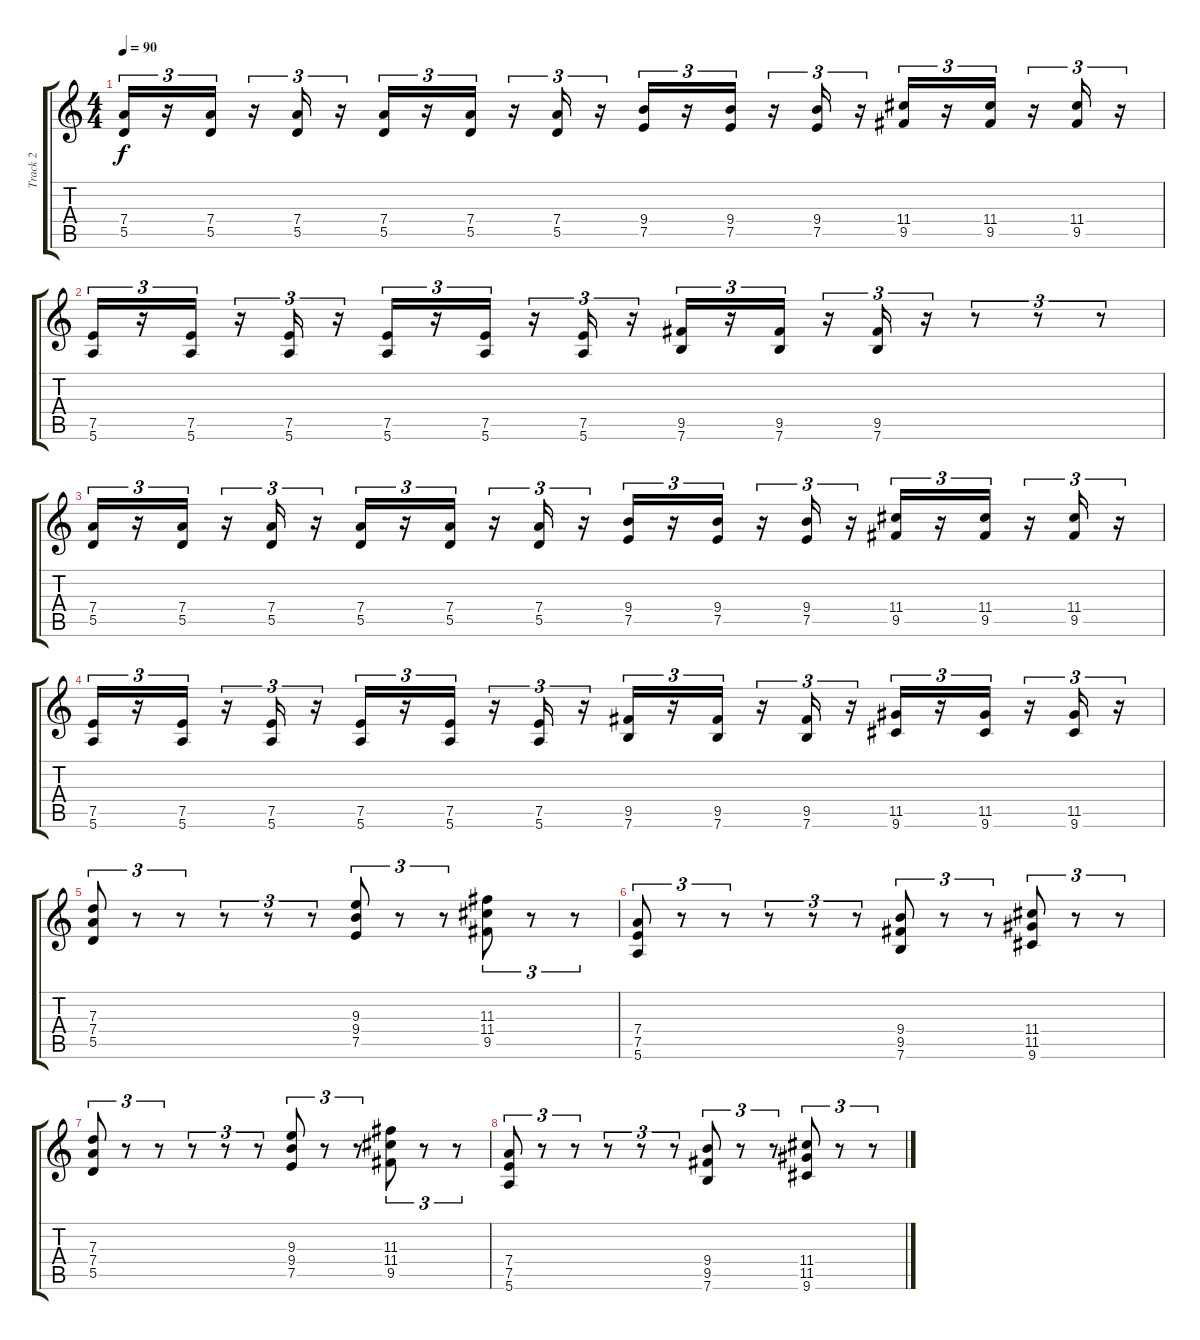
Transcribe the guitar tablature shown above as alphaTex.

\track ("Track 2" "Track 2") {instrument overdrivenguitar}
\staff {score tabs}
\tuning (E4 B3 G3 D3 A2 E2) {hide}
\ts (4 4)
\tempo 90
\clef g2
\ks c
(7.4 5.5).16{tu (3 2) dy f} r.16{tu (3 2)} (7.4 5.5).16{tu (3 2)} r.16{tu (3 2)} (7.4 5.5).16{tu (3 2)} r.16{tu (3 2)} (7.4 5.5).16{tu (3 2)} r.16{tu (3 2)} (7.4 5.5).16{tu (3 2)} r.16{tu (3 2)} (7.4 5.5).16{tu (3 2)} r.16{tu (3 2)} (9.4 7.5).16{tu (3 2)} r.16{tu (3 2)} (9.4 7.5).16{tu (3 2)} r.16{tu (3 2)} (9.4 7.5).16{tu (3 2)} r.16{tu (3 2)} (11.4 9.5).16{tu (3 2)} r.16{tu (3 2)} (11.4 9.5).16{tu (3 2)} r.16{tu (3 2)} (11.4 9.5).16{tu (3 2)} r.16{tu (3 2)} |
(7.5 5.6).16{tu (3 2)} r.16{tu (3 2)} (7.5 5.6).16{tu (3 2)} r.16{tu (3 2)} (7.5 5.6).16{tu (3 2)} r.16{tu (3 2)} (7.5 5.6).16{tu (3 2)} r.16{tu (3 2)} (7.5 5.6).16{tu (3 2)} r.16{tu (3 2)} (7.5 5.6).16{tu (3 2)} r.16{tu (3 2)} (9.5 7.6).16{tu (3 2)} r.16{tu (3 2)} (9.5 7.6).16{tu (3 2)} r.16{tu (3 2)} (9.5 7.6).16{tu (3 2)} r.16{tu (3 2)} r.8{tu (3 2)} r.8{tu (3 2)} r.8{tu (3 2)} |
(7.4 5.5).16{tu (3 2)} r.16{tu (3 2)} (7.4 5.5).16{tu (3 2)} r.16{tu (3 2)} (7.4 5.5).16{tu (3 2)} r.16{tu (3 2)} (7.4 5.5).16{tu (3 2)} r.16{tu (3 2)} (7.4 5.5).16{tu (3 2)} r.16{tu (3 2)} (7.4 5.5).16{tu (3 2)} r.16{tu (3 2)} (9.4 7.5).16{tu (3 2)} r.16{tu (3 2)} (9.4 7.5).16{tu (3 2)} r.16{tu (3 2)} (9.4 7.5).16{tu (3 2)} r.16{tu (3 2)} (11.4 9.5).16{tu (3 2)} r.16{tu (3 2)} (11.4 9.5).16{tu (3 2)} r.16{tu (3 2)} (11.4 9.5).16{tu (3 2)} r.16{tu (3 2)} |
(7.5 5.6).16{tu (3 2)} r.16{tu (3 2)} (7.5 5.6).16{tu (3 2)} r.16{tu (3 2)} (7.5 5.6).16{tu (3 2)} r.16{tu (3 2)} (7.5 5.6).16{tu (3 2)} r.16{tu (3 2)} (7.5 5.6).16{tu (3 2)} r.16{tu (3 2)} (7.5 5.6).16{tu (3 2)} r.16{tu (3 2)} (9.5 7.6).16{tu (3 2)} r.16{tu (3 2)} (9.5 7.6).16{tu (3 2)} r.16{tu (3 2)} (9.5 7.6).16{tu (3 2)} r.16{tu (3 2)} (11.5 9.6).16{tu (3 2)} r.16{tu (3 2)} (11.5 9.6).16{tu (3 2)} r.16{tu (3 2)} (11.5 9.6).16{tu (3 2)} r.16{tu (3 2)} |
(7.3 7.4 5.5).8{tu (3 2)} r.8{tu (3 2)} r.8{tu (3 2)} r.8{tu (3 2)} r.8{tu (3 2)} r.8{tu (3 2)} (9.3 9.4 7.5).8{tu (3 2)} r.8{tu (3 2)} r.8{tu (3 2)} (11.3 11.4 9.5).8{tu (3 2)} r.8{tu (3 2)} r.8{tu (3 2)} |
(7.4 7.5 5.6).8{tu (3 2)} r.8{tu (3 2)} r.8{tu (3 2)} r.8{tu (3 2)} r.8{tu (3 2)} r.8{tu (3 2)} (9.4 9.5 7.6).8{tu (3 2)} r.8{tu (3 2)} r.8{tu (3 2)} (11.4 11.5 9.6).8{tu (3 2)} r.8{tu (3 2)} r.8{tu (3 2)} |
(7.3 7.4 5.5).8{tu (3 2)} r.8{tu (3 2)} r.8{tu (3 2)} r.8{tu (3 2)} r.8{tu (3 2)} r.8{tu (3 2)} (9.3 9.4 7.5).8{tu (3 2)} r.8{tu (3 2)} r.8{tu (3 2)} (11.3 11.4 9.5).8{tu (3 2)} r.8{tu (3 2)} r.8{tu (3 2)} |
(7.4 7.5 5.6).8{tu (3 2)} r.8{tu (3 2)} r.8{tu (3 2)} r.8{tu (3 2)} r.8{tu (3 2)} r.8{tu (3 2)} (9.4 9.5 7.6).8{tu (3 2)} r.8{tu (3 2)} r.8{tu (3 2)} (11.4 11.5 9.6).8{tu (3 2)} r.8{tu (3 2)} r.8{tu (3 2)}
